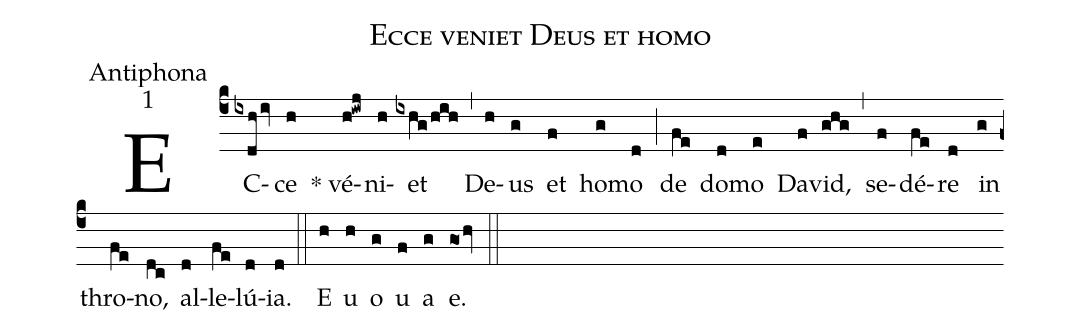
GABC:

name:Ecce veniet Deus et homo;
office-part:Antiphona;
mode:1;
%%
(c4) EC(ixdh!/iv)ce(h) * vé(h!iwj)ni(h)et(ixhg!/hih) (,) De(h)us(g) et(f) ho(g)mo(d) (;) de(fe) do(d)mo(e) Da(f)vid,(ghg) (,) se(f)dé(fe)re(d) in(g) thro(fe)no,(dc) al(d)le(fe)lú(d)ia.(d) (::) E(h) u(h) o(g) u(f) a(g) e.(gohv) (::)
